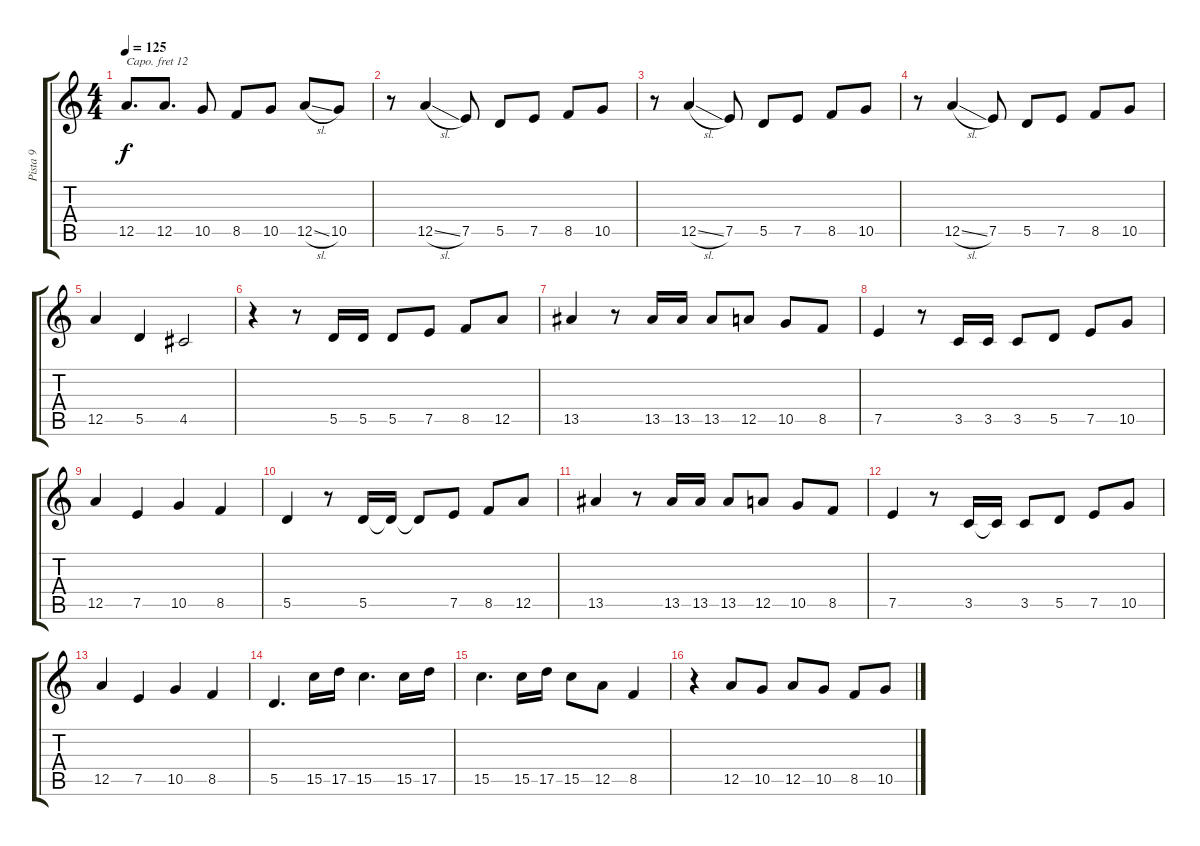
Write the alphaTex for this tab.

\track ("Pista 9" "Pista 9") {instrument pad1newage}
\staff {score tabs}
\capo 12
\tuning (E4 B3 G3 D3 A2 E2) {hide}
\ts (4 4)
\tempo 125
\clef g2
\ks c
12.5.8{d dy f} 12.5.8{d} 10.5.8 8.5.8 10.5.8 12.5{sl}.8 10.5.8 |
r.8 12.5{sl}.4 7.5.8 5.5.8 7.5.8 8.5.8 10.5.8 |
r.8 12.5{sl}.4 7.5.8 5.5.8 7.5.8 8.5.8 10.5.8 |
r.8 12.5{sl}.4 7.5.8 5.5.8 7.5.8 8.5.8 10.5.8 |
12.5.4 5.5.4 4.5.2 |
r.4 r.8 5.5.16 5.5.16 5.5.8 7.5.8 8.5.8 12.5.8 |
13.5.4 r.8 13.5.16 13.5.16 13.5.8 12.5.8 10.5.8 8.5.8 |
7.5.4 r.8 3.5.16 3.5.16 3.5.8 5.5.8 7.5.8 10.5.8 |
12.5.4 7.5.4 10.5.4 8.5.4 |
5.5.4 r.8 5.5.16 5.5{t}.16 5.5{t}.8 7.5.8 8.5.8 12.5.8 |
13.5.4 r.8 13.5.16 13.5.16 13.5.8 12.5.8 10.5.8 8.5.8 |
7.5.4 r.8 3.5.16 3.5{t}.16 3.5.8 5.5.8 7.5.8 10.5.8 |
12.5.4 7.5.4 10.5.4 8.5.4 |
5.5.4{d} 15.5.16 17.5.16 15.5.4{d} 15.5.16 17.5.16 |
15.5.4{d} 15.5.16 17.5.16 15.5.8 12.5.8 8.5.4 |
r.4 12.5.8 10.5.8 12.5.8 10.5.8 8.5.8 10.5.8
